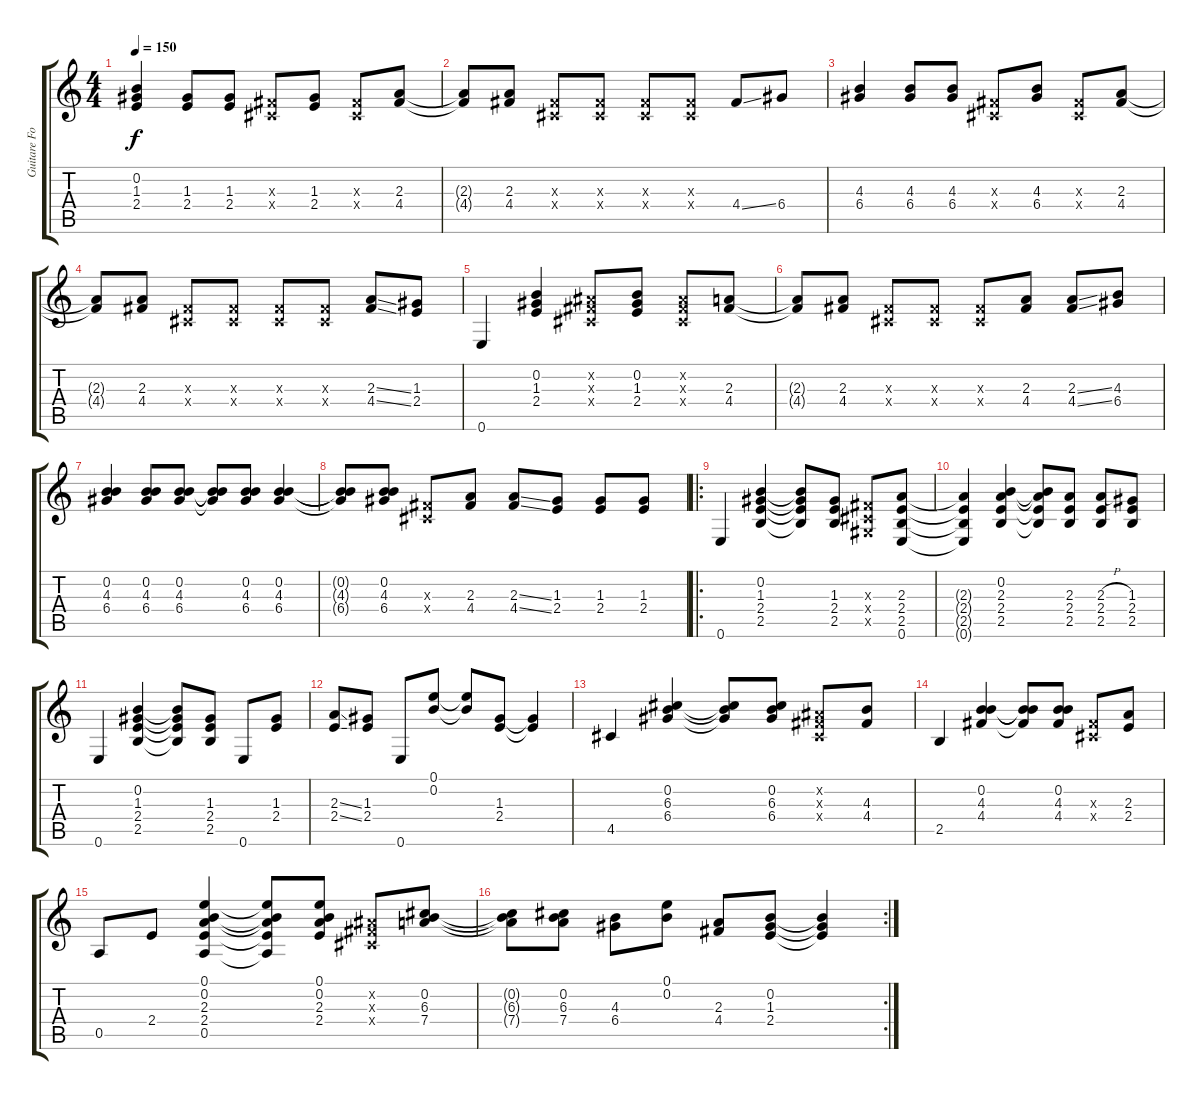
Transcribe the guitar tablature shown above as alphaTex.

\track ("Guitare Folk" "Guitare Fo") {instrument acousticguitarsteel}
\staff {score tabs}
\tuning (E4 B3 G3 D3 A2 E2) {hide}
\ts (4 4)
\tempo 150
\clef g2
\ks c
(0.2 1.3 2.4).4{dy f instrument acousticguitarsteel} (1.3 2.4).8 (1.3 2.4).8 (-1.3{x} -1.4{x}).8 (1.3 2.4).8 (-1.3{x} -1.4{x}).8 (2.3 4.4).8 |
(2.3{t} 4.4{t}).8 (2.3 4.4).8 (-1.3{x} -1.4{x}).8 (-1.3{x} -1.4{x}).8 (-1.3{x} -1.4{x}).8 (-1.3{x} -1.4{x}).8 4.4{ss}.8 6.4.8 |
(4.3 6.4).4 (4.3 6.4).8 (4.3 6.4).8 (-1.3{x} -1.4{x}).8 (4.3 6.4).8 (-1.3{x} -1.4{x}).8 (2.3 4.4).8 |
(2.3{t} 4.4{t}).8 (2.3 4.4).8 (-1.3{x} -1.4{x}).8 (-1.3{x} -1.4{x}).8 (-1.3{x} -1.4{x}).8 (-1.3{x} -1.4{x}).8 (2.3{ss} 4.4{ss}).8 (1.3 2.4).8 |
0.6.4 (0.2 1.3 2.4).4 (-1.2{x} -1.3{x} -1.4{x}).8 (0.2 1.3 2.4).8 (-1.2{x} -1.3{x} -1.4{x}).8 (2.3 4.4).8 |
(2.3{t} 4.4{t}).8 (2.3 4.4).8 (-1.3{x} -1.4{x}).8 (-1.3{x} -1.4{x}).8 (-1.3{x} -1.4{x}).8 (2.3 4.4).8 (2.3{ss} 4.4{ss}).8 (4.3 6.4).8 |
(0.2 4.3 6.4).4 (0.2 4.3 6.4).8 (0.2 4.3 6.4).8 (0.2{t} 4.3{t} 6.4{t}).8 (0.2 4.3 6.4).8 (0.2 4.3 6.4).4 |
(0.2{t} 4.3{t} 6.4{t}).8 (0.2 4.3 6.4).8 (-1.3{x} -1.4{x}).8 (2.3 4.4).8 (2.3{ss} 4.4{ss}).8 (1.3 2.4).8 (1.3 2.4).8 (1.3 2.4).8 |
\ro
0.6.4 (0.2 1.3 2.4 2.5).4 (0.2{t} 1.3{t} 2.4{t} 2.5{t}).8 (1.3 2.4 2.5).8 (-1.3{x} -1.4{x} -1.5{x}).8 (2.3 2.4 2.5 0.6).8 |
(2.3{t} 2.4{t} 2.5{t} 0.6{t}).4 (0.2 2.3 2.4 2.5).4 (0.2{t} 2.3{t} 2.4{t} 2.5{t}).8 (2.3 2.4 2.5).8 (2.3{h} 2.4 2.5).8 (1.3 2.4 2.5).8 |
0.6.4 (0.2 1.3 2.4 2.5).4 (0.2{t} 1.3{t} 2.4{t} 2.5{t}).8 (1.3 2.4 2.5).8 0.6.8 (1.3 2.4).8 |
(2.3{ss} 2.4{ss}).8 (1.3 2.4).8 0.6.8 (0.1 0.2).8 (0.1{t} 0.2{t}).8 (1.3 2.4).8 (1.3{t} 2.4{t}).4 |
4.5.4 (0.2 6.3 6.4).4 (0.2{t} 6.3{t} 6.4{t}).8 (0.2 6.3 6.4).8 (-1.2{x} -1.3{x} -1.4{x}).8 (4.3 4.4).8 |
2.5.4 (0.2 4.3 4.4).4 (0.2{t} 4.3{t} 4.4{t}).8 (0.2 4.3 4.4).8 (-1.3{x} -1.4{x}).8 (2.3 2.4).8 |
0.5.8 2.4.8 (0.1 0.2 2.3 2.4 0.5).4 (0.1{t} 0.2{t} 2.3{t} 2.4{t} 0.5{t}).8 (0.1 0.2 2.3 2.4).8 (-1.2{x} -1.3{x} -1.4{x}).8 (0.2 6.3 7.4).8 |
\rc 2
(0.2{t} 6.3{t} 7.4{t}).8 (0.2 6.3 7.4).8 (4.3 6.4).8 (0.1 0.2).8 (2.3 4.4).8 (0.2 1.3 2.4).8 (0.2{t} 1.3{t} 2.4{t}).4
